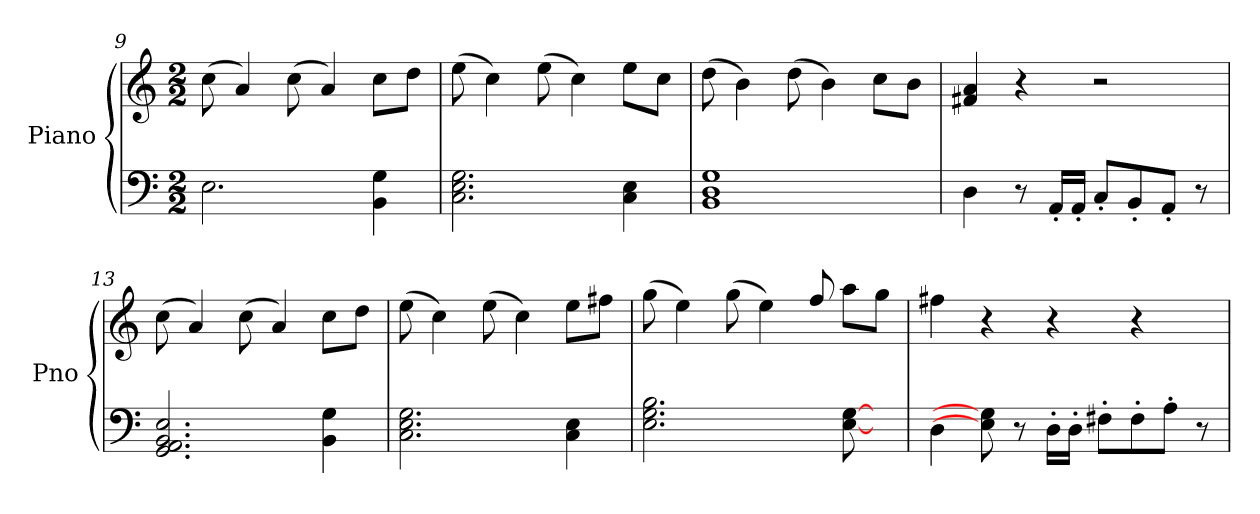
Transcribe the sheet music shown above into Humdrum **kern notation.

**kern	**kern
*part1	*part1
*staff2	*staff1
*I"Piano	*
*I'Pno	*
!!LO:LB:g=z
*clefF4	*clefG2
*k[]	*k[]
*C:	*C:
*M2/2	*M2/2
=9	=9
2.E\	(8cc\
.	4a/)
.	(8cc\
.	4a/)
4BB\ 4G\	8cc\L
.	8dd\J
=10	=10
2.C\ 2.E\ 2.G\	(8ee\
.	4cc\)
.	(8ee\
.	4cc\)
4C\ 4E\	8ee\L
.	8cc\J
=11	=11
*^	*
1G	1BB 1D	(8dd\
.	.	4b\)
.	.	(8dd\
.	.	4b\)
.	.	8cc\L
.	.	8b\J
*v	*v	*
=12	=12
4D\	4f#X/ 4a/
8r	4r
16AA'/LL	.
16AA'/JJ	.
8C'/L	2r
8BB'/	.
8AA'/J	.
8r	.
=13	=13
2.GG/ 2.AA/ 2.BB/ 2.E/	(8cc\
.	4a/)
.	(8cc\
.	4a/)
4BB\ 4G\	8cc\L
.	8dd\J
!!LO:LB:g=z
=14	=14
2.C\ 2.E\ 2.G\	(8ee\
.	4cc\)
.	(8ee\
.	4cc\)
4C\ 4E\	8ee\L
.	8ff#X\J
=15	=15
2.E\ 2.G\ 2.B\	(8gg\
.	4ee\)
.	(8gg\
.	4ee\)
8ryy	8ff/
[8E\ [8G\	8aa\L
8ryy	8gg\J
=16	=16
4D\	4ff#X\
8E\] 8G\]	4r
8r	.
16D'\LL	4r
16D'\JJ	.
8F#X'\L	.
8F#'\	4r
8A'\J	.
8r	8ryy
=	=
*-	*-
